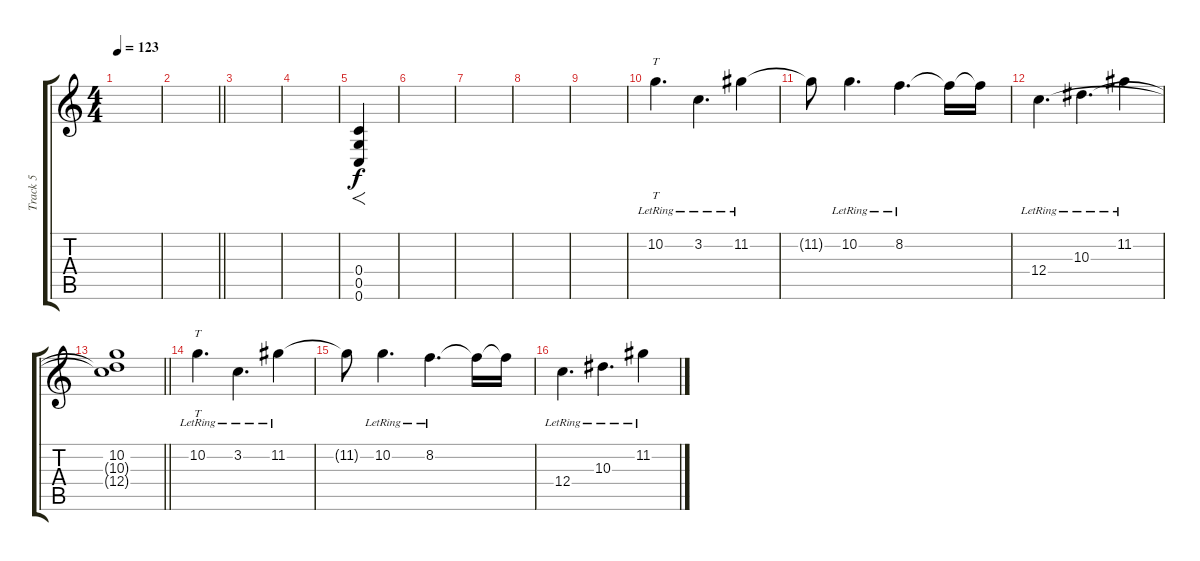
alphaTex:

\track ("Track 5" "Track 5") {instrument distortionguitar}
\staff {score tabs}
\tuning (D4 A3 F3 C3 G2 C2) {hide}
\ts (4 4)
\tempo 123
\clef g2
\ks c
|
\barLineRight lightlight
|
|
|
(0.4 0.5 0.6).4{f} |
|
|
|
|
10.2{lr}.4{tt d} 3.2{lr}.4{d} 11.2{lr}.4 |
11.2{t}.8 10.2{lr}.4{d} 8.2{lr}.4{d} 8.2{t}.16 8.2{t}.16 |
12.4{lr}.4{d} 10.3{lr}.4{d} 11.2{lr}.4 |
\barLineRight lightlight
(10.2 10.3{t} 12.4{t}).1 |
10.2{lr}.4{tt d} 3.2{lr}.4{d} 11.2{lr}.4 |
11.2{t}.8 10.2{lr}.4{d} 8.2{lr}.4{d} 8.2{t}.16 8.2{t}.16 |
12.4{lr}.4{d} 10.3{lr}.4{d} 11.2{lr}.4
